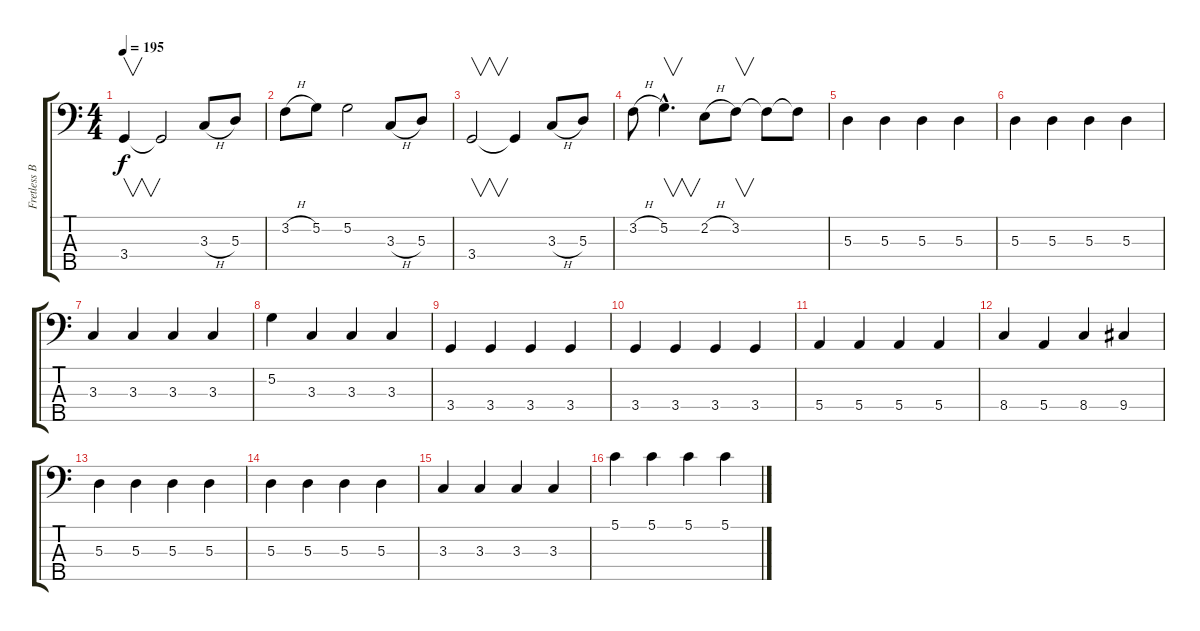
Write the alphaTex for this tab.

\track ("Fretless Bass" "Fretless B") {instrument fretlessbass}
\staff {score tabs}
\tuning (G2 D2 A1 E1 B0) {hide}
\ts (4 4)
\tempo 195
\clef f4
\ks c
3.4.4{v dy f} 3.4{t}.2 3.3{h}.8 5.3.8 |
3.2{h}.8 5.2.8 5.2.2 3.3{h}.8 5.3.8 |
3.4.2{v} 3.4{t}.4 3.3{h}.8 5.3.8 |
3.2{h}.8 5.2{hac}.4{v d} 2.2{h}.8 3.2.8{v} 3.2{t}.8 3.2{t}.8 |
5.3.4 5.3.4 5.3.4 5.3.4 |
5.3.4 5.3.4 5.3.4 5.3.4 |
3.3.4 3.3.4 3.3.4 3.3.4 |
5.2.4 3.3.4 3.3.4 3.3.4 |
3.4.4 3.4.4 3.4.4 3.4.4 |
3.4.4 3.4.4 3.4.4 3.4.4 |
5.4.4 5.4.4 5.4.4 5.4.4 |
8.4.4 5.4.4 8.4.4 9.4.4 |
5.3.4 5.3.4 5.3.4 5.3.4 |
5.3.4 5.3.4 5.3.4 5.3.4 |
3.3.4 3.3.4 3.3.4 3.3.4 |
5.1.4 5.1.4 5.1.4 5.1.4
